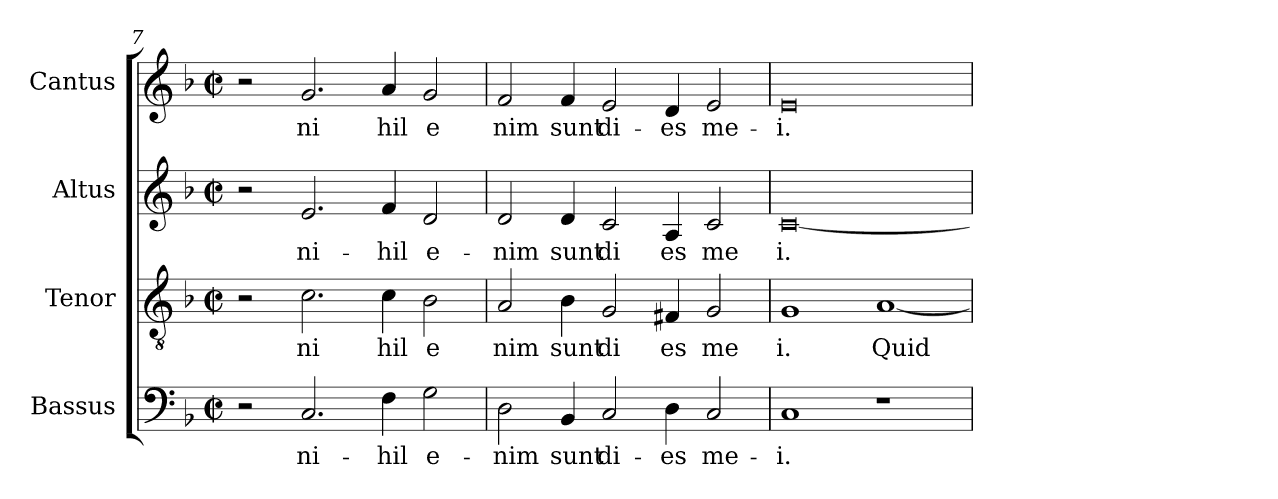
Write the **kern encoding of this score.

**kern	**text	**kern	**text	**kern	**text	**kern	**text
*part4	*part4	*part3	*part3	*part2	*part2	*part1	*part1
*staff4	*staff4	*staff3	*staff3	*staff2	*staff2	*staff1	*staff1
*I"Bassus	*	*I"Tenor	*	*I"Altus	*	*I"Cantus	*
*clefF4	*	*clefGv2	*	*clefG2	*	*clefG2	*
*k[b-]	*	*k[b-]	*	*k[b-]	*	*k[b-]	*
*F:	*	*F:	*	*F:	*	*F:	*
*M2/2	*	*M2/2	*	*M2/2	*	*M2/2	*
*met(c|)	*	*met(c|)	*	*met(c|)	*	*met(c|)	*
=7	=7	=7	=7	=7	=7	=7	=7
2r	.	2r	.	2r	.	2r	.
!	!LO:LY:b:cj	!	!LO:LY:b:cj	!	!LO:LY:b:cj	!	!LO:LY:b:cj
2.C/	ni-	2.c\	ni	2.e/	ni-	2.g/	ni
!	!LO:LY:b:cj	!	!LO:LY:b:cj	!	!LO:LY:b:cj	!	!LO:LY:b:cj
4F\	-hil	4c\	hil	4f/	-hil	4a/	hil
!	!LO:LY:b:cj	!	!LO:LY:b:cj	!	!LO:LY:b:cj	!	!LO:LY:b:cj
2G\	e-	2B-\	e	2d/	e-	2g/	e
!!LO:LB:g=z
=8	=8	=8	=8	=8	=8	=8	=8
!	!LO:LY:b:cj	!	!LO:LY:b:cj	!	!LO:LY:b:cj	!	!LO:LY:b:cj
2D\	-nim	2A/	nim	2d/	-nim	2f/	nim
!	!LO:LY:b:cj	!	!LO:LY:b:cj	!	!LO:LY:b:cj	!	!LO:LY:b:cj
4BB-/	sunt	4B-\	sunt	4d/	sunt	4f/	sunt
!	!LO:LY:b:cj	!	!LO:LY:b:cj	!	!LO:LY:b:cj	!	!LO:LY:b:cj
2C/	di-	2G/	di	2c/	di	2e/	di-
!	!LO:LY:b:cj	!	!LO:LY:b:cj	!	!LO:LY:b:cj	!	!LO:LY:b:cj
4D\	-es	4F#/	es	4A/	es	4d/	-es
!	!LO:LY:b:cj	!	!LO:LY:b:cj	!	!LO:LY:b:cj	!	!LO:LY:b:cj
2C/	me-	2G/	me	2c/	me	2e/	me-
=9	=9	=9	=9	=9	=9	=9	=9
!	!LO:LY:b:cj	!	!LO:LY:b:cj	!	!LO:LY:b:rj	!	!LO:LY:b:cj
1C	-i.	1G	i.	[<0c	i.	0e	-i.
!	!	!	!LO:LY:b	!	!	!	!
1r	.	[<1A	Quid	.	.	.	.
=	=	=	=	=	=	=	=
*-	*-	*-	*-	*-	*-	*-	*-
